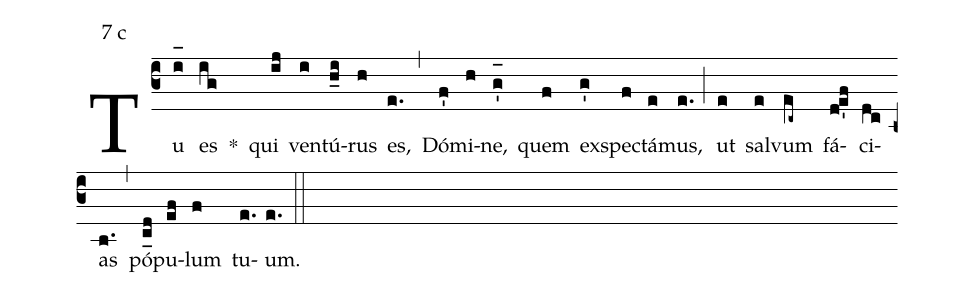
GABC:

mode:7 c;
%%
(c3) Tu(i_[oh:h]) es(ig) *() qui(ij) ven(i)tú(h_i)rus(h) es,(e.) (,) Dó(f')mi(h)ne,(g'_[oh:h]) quem(f) ex(g')spe(f)ctá(e)mus,(e.) (;) ut(e) sal(e)vum(ec~) fá(de'f)ci(dc)as(b.) (,) pó(c_[ll:1]d)pu(ef)lum(f) tu(e.)um.(e.) (::)
